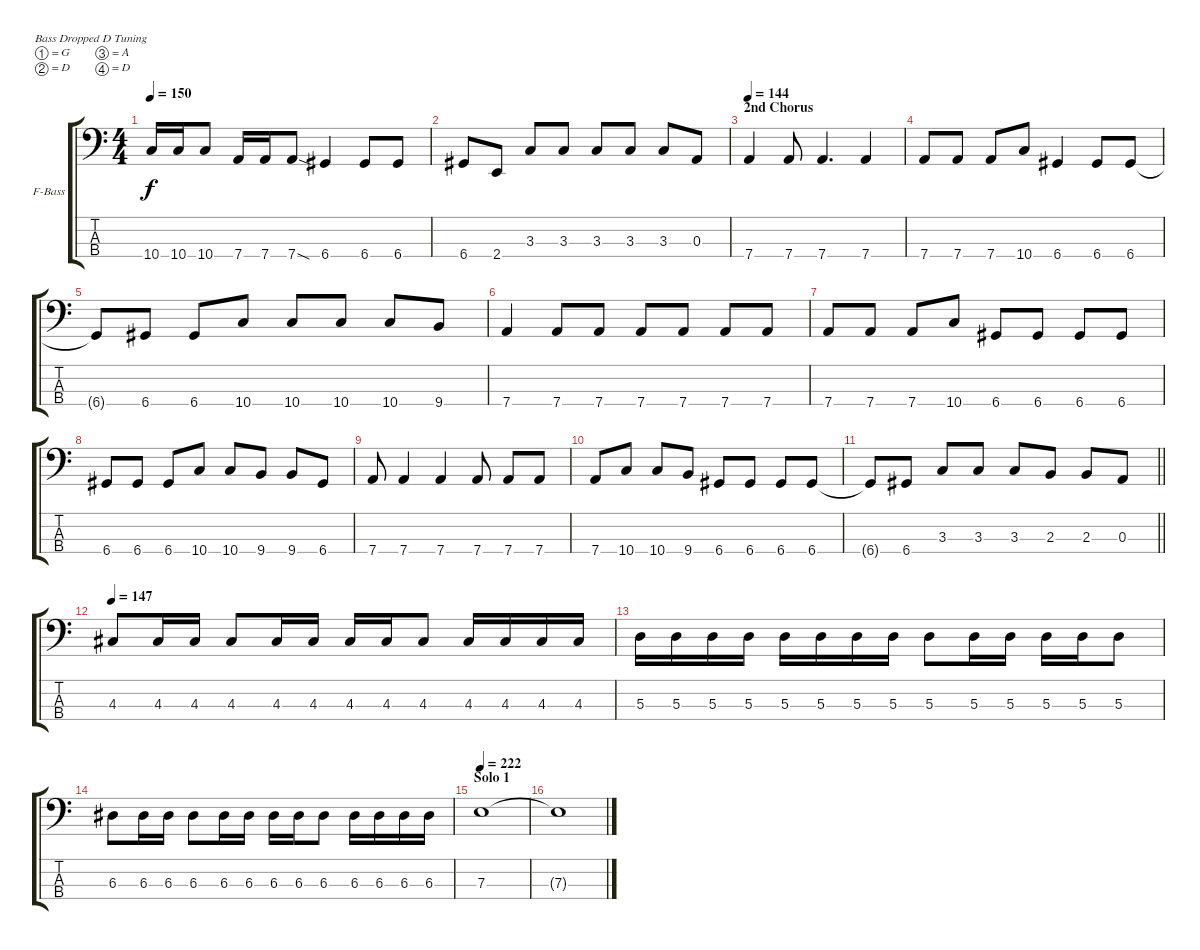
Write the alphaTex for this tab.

\bracketExtendMode groupsimilarinstruments
\firstSystemTrackNameOrientation horizontal
\otherSystemsTrackNameOrientation horizontal
\track ("Sean Malone" "F-Bass") {instrument fretlessbass}
\staff {score tabs}
\tuning (G2 D2 A1 D1)
\ts (4 4)
\tempo 150
\clef f4
\ks c
10.4.16{dy f} 10.4.16 10.4.8 7.4.16 7.4.16 7.4{sod}.8 6.4.4 6.4.8 6.4.8 |
6.4.8 2.4.8 3.3.8 3.3.8 3.3.8 3.3.8 3.3.8 0.3.8 |
\section ("" "2nd Chorus")
\tempo 144
7.4.4 7.4.8 7.4.4{d} 7.4.4 |
7.4.8 7.4.8 7.4.8 10.4.8 6.4.4 6.4.8 6.4.8 |
6.4{t}.8 6.4.8 6.4.8 10.4.8 10.4.8 10.4.8 10.4.8 9.4.8 |
7.4.4 7.4.8 7.4.8 7.4.8 7.4.8 7.4.8 7.4.8 |
7.4.8 7.4.8 7.4.8 10.4.8 6.4.8 6.4.8 6.4.8 6.4.8 |
6.4.8 6.4.8 6.4.8 10.4.8 10.4.8 9.4.8 9.4.8 6.4.8 |
7.4.8 7.4.4 7.4.4 7.4.8 7.4.8 7.4.8 |
7.4.8 10.4.8 10.4.8 9.4.8 6.4.8 6.4.8 6.4.8 6.4.8 |
\barLineRight lightlight
6.4{t}.8 6.4.8 3.3.8 3.3.8 3.3.8 2.3.8 2.3.8 0.3.8 |
\tempo 147
4.3.8 4.3.16 4.3.16 4.3.8 4.3.16 4.3.16 4.3.16 4.3.16 4.3.8 4.3.16 4.3.16 4.3.16 4.3.16 |
5.3.16 5.3.16 5.3.16 5.3.16 5.3.16 5.3.16 5.3.16 5.3.16 5.3.8 5.3.16 5.3.16 5.3.16 5.3.16 5.3.8 |
6.3.8 6.3.16 6.3.16 6.3.8 6.3.16 6.3.16 6.3.16 6.3.16 6.3.8 6.3.16 6.3.16 6.3.16 6.3.16 |
\section ("" "Solo 1")
\tempo 222
7.3.1 |
7.3{t}.1
